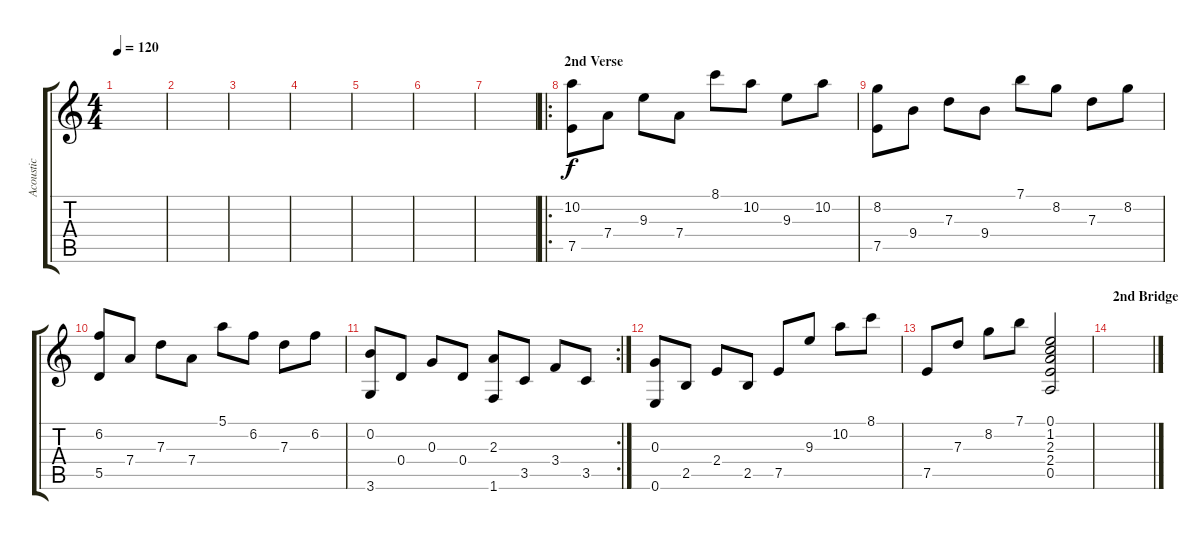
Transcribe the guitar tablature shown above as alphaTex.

\track ("Acoustic" "Acoustic") {instrument acousticguitarnylon}
\staff {score tabs}
\tuning (E4 B3 G3 D3 A2 E2) {hide}
\ts (4 4)
\tempo 120
\clef g2
\ks c
|
|
|
|
|
|
|
\ro
\section ("" "2nd Verse")
(10.2 7.5).8 7.4.8 9.3.8 7.4.8 8.1.8 10.2.8 9.3.8 10.2.8 |
(8.2 7.5).8 9.4.8 7.3.8 9.4.8 7.1.8 8.2.8 7.3.8 8.2.8 |
(6.2 5.5).8 7.4.8 7.3.8 7.4.8 5.1.8 6.2.8 7.3.8 6.2.8 |
\rc 2
(0.2 3.6).8 0.4.8 0.3.8 0.4.8 (2.3 1.6).8 3.5.8 3.4.8 3.5.8 |
(0.3 0.6).8 2.5.8 2.4.8 2.5.8 7.5.8 9.3.8 10.2.8 8.1.8 |
7.5.8 7.3.8 8.2.8 7.1.8 (0.1 1.2 2.3 2.4 0.5).2 |
\section ("" "2nd Bridge")
